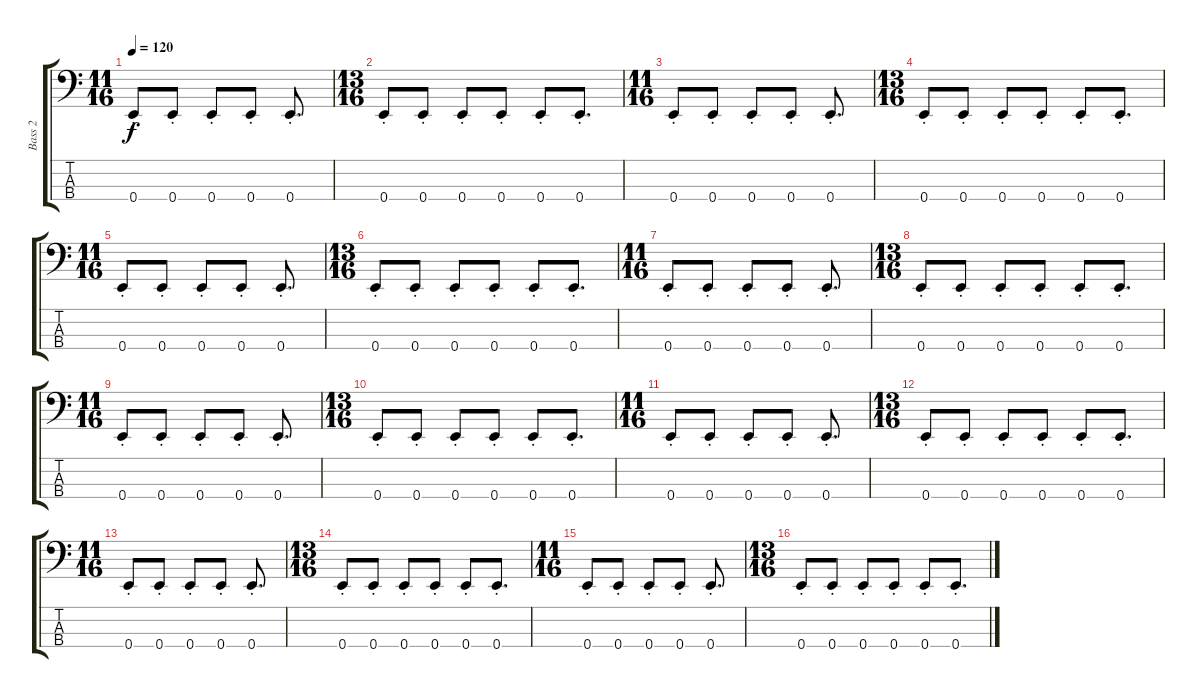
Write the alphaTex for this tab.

\track ("Bass 2" "Bass 2") {instrument electricbassfinger}
\staff {score tabs}
\tuning (G2 D2 A1 E1) {hide}
\ts (11 16)
\tempo 120
\clef f4
\ks c
0.4{st}.8{dy f} 0.4{st}.8 0.4{st}.8 0.4{st}.8 0.4{st}.8{d} |
\ts (13 16)
0.4{st}.8 0.4{st}.8 0.4{st}.8 0.4{st}.8 0.4{st}.8 0.4{st}.8{d} |
\ts (11 16)
0.4{st}.8 0.4{st}.8 0.4{st}.8 0.4{st}.8 0.4{st}.8{d} |
\ts (13 16)
0.4{st}.8 0.4{st}.8 0.4{st}.8 0.4{st}.8 0.4{st}.8 0.4{st}.8{d} |
\ts (11 16)
0.4{st}.8 0.4{st}.8 0.4{st}.8 0.4{st}.8 0.4{st}.8{d} |
\ts (13 16)
0.4{st}.8 0.4{st}.8 0.4{st}.8 0.4{st}.8 0.4{st}.8 0.4{st}.8{d} |
\ts (11 16)
0.4{st}.8 0.4{st}.8 0.4{st}.8 0.4{st}.8 0.4{st}.8{d} |
\ts (13 16)
0.4{st}.8 0.4{st}.8 0.4{st}.8 0.4{st}.8 0.4{st}.8 0.4{st}.8{d} |
\ts (11 16)
0.4{st}.8 0.4{st}.8 0.4{st}.8 0.4{st}.8 0.4{st}.8{d} |
\ts (13 16)
0.4{st}.8 0.4{st}.8 0.4{st}.8 0.4{st}.8 0.4{st}.8 0.4{st}.8{d} |
\ts (11 16)
0.4{st}.8 0.4{st}.8 0.4{st}.8 0.4{st}.8 0.4{st}.8{d} |
\ts (13 16)
0.4{st}.8 0.4{st}.8 0.4{st}.8 0.4{st}.8 0.4{st}.8 0.4{st}.8{d} |
\ts (11 16)
0.4{st}.8 0.4{st}.8 0.4{st}.8 0.4{st}.8 0.4{st}.8{d} |
\ts (13 16)
0.4{st}.8 0.4{st}.8 0.4{st}.8 0.4{st}.8 0.4{st}.8 0.4{st}.8{d} |
\ts (11 16)
0.4{st}.8 0.4{st}.8 0.4{st}.8 0.4{st}.8 0.4{st}.8{d} |
\ts (13 16)
0.4{st}.8 0.4{st}.8 0.4{st}.8 0.4{st}.8 0.4{st}.8 0.4{st}.8{d}
